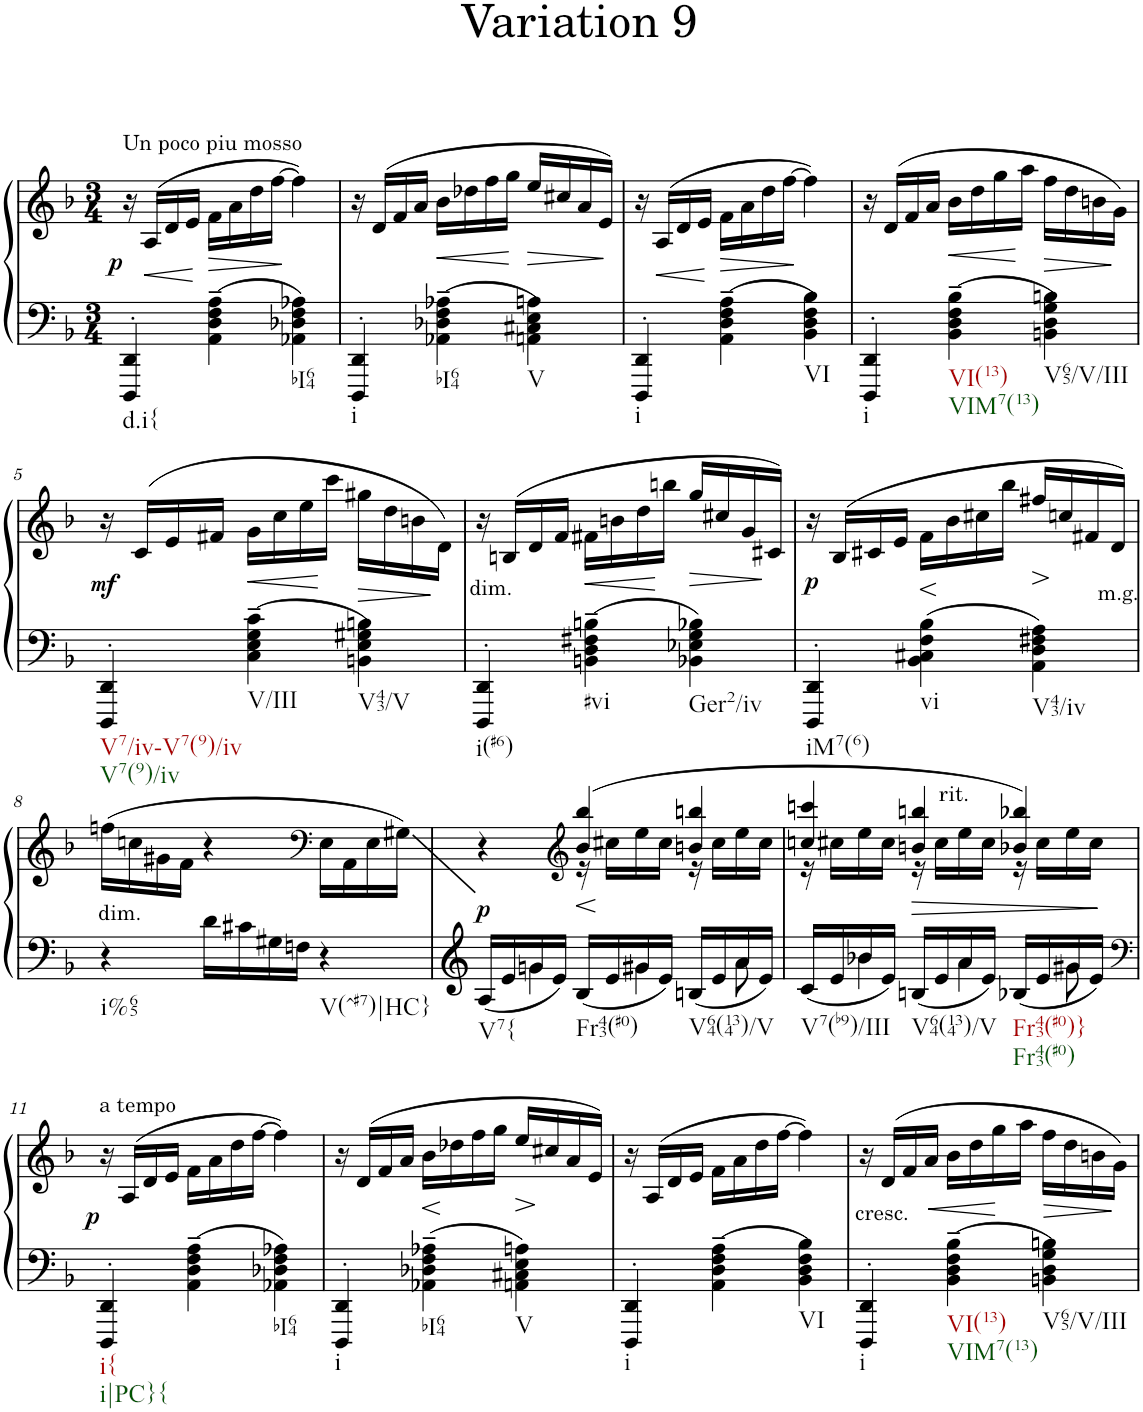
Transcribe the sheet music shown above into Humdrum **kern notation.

**kern	**kern	**dynam
*part1	*part1	*part1
*staff2	*staff1	*staff1/2
*I"Piano	*	*
*I'Pno.	*	*
*clefF4	*clefG2	*
*k[b-]	*k[b-]	*
*M3/4	*M3/4	*
=1	=1	=1
!	!LO:TX:a:t=Un poco piu mosso	!
!LO:TX:b:t=d.i{	!	!
!	!	!LO:DY:b
4DDD/'> 4DD/'>	16r	p
!	!	!LO:HP:b
.	(16A/LL	<
.	16d/	[
.	16e/JJ	.
!	!	!LO:HP:b
4AA\~ 4D\~ 4F\~ 4A\~	16f\LL	>
.	16a\	]
.	16dd\	.
.	[16ff\JJ	.
!LO:TX:b:t=bI64	!	!
4AA-X\ 4D-X\ 4F\ 4A-X\	4ff\])	.
=2	=2	=2
!LO:TX:b:t=i	!	!
4DDD/'> 4DD/'>	16r	.
.	(16d/LL	.
.	16f/	.
.	16a/JJ	.
!LO:TX:b:t=bI64	!	!
!	!	!LO:HP:b
4AA-X\~ 4D-X\~ 4F\~ 4A-X\~	16b-\LL	<
.	16dd-X\	[
.	16ff\	.
.	16gg\JJ	.
!LO:TX:b:t=V	!	!
!	!	!LO:HP:b
4AAn\ 4C#X\ 4E\ 4An\	16ee/LL	>
.	16cc#X/	]
.	16a/	.
.	16e/JJ)	.
=3	=3	=3
!LO:TX:b:t=i	!	!
4DDD/'> 4DD/'>	16r	.
!	!	!LO:HP:b
.	(16A/LL	<
.	16d/	[
.	16e/JJ	.
!	!	!LO:HP:b
4AA\~ 4D\~ 4F\~ 4A\~	16f\LL	>
.	16a\	]
.	16dd\	.
.	[16ff\JJ	.
!LO:TX:b:t=VI	!	!
4BB-\ 4D\ 4F\ 4B-\	4ff\])	.
=4	=4	=4
!LO:TX:b:t=i	!	!
4DDD/'> 4DD/'>	16r	.
.	(16d/LL	.
.	16f/	.
.	16a/JJ	.
!LO:TX:b:t=VI(13)	!	!
!LO:TX:b:t=VIM7(13)	!	!
!	!	!LO:HP:b
4BB-\~ 4D\~ 4F\~ 4B-\~	16b-\LL	<
.	16dd\	[
.	16gg\	.
.	16aa\JJ	.
!LO:TX:b:t=V65/V/III	!	!
!	!	!LO:HP:b
4BBn\ 4D\ 4G\ 4Bn\	16ff\LL	>
.	16dd\	]
.	16bn\	.
.	16g\JJ)	.
!!LO:LB:g=z
=5	=5	=5
!LO:TX:b:t=V7/iv-V7(9)/iv	!	!
!LO:TX:b:t=V7(9)/iv	!	!
!	!	!LO:DY:b
4DDD/'> 4DD/'>	16r	mf
.	(16c/LL	.
.	16e/	.
.	16f#X/JJ	.
!LO:TX:b:t=V/III	!	!
!	!	!LO:HP:b
4C\~ 4E\~ 4G\~ 4c\~	16g\LL	<
.	16cc\	[
.	16ee\	.
.	16ccc\JJ	.
!LO:TX:b:t=V43/V	!	!
!	!	!LO:HP:b
4BBn\ 4E\ 4G#X\ 4Bn\	16gg#X\LL	>
.	16dd\	]
.	16bn\	.
.	16d\JJ)	.
=6	=6	=6
!	!LO:TX:b:t=dim.	!
!LO:TX:b:t=i(#6)	!	!
4DDD/'> 4DD/'>	16r	.
.	(16Bn/LL	.
.	16d/	.
.	16f/JJ	.
!LO:TX:b:t=#vi	!	!
!	!	!LO:HP:b
4BBn\~ 4D\~ 4F#X\~ 4Bn\~	16f#X\LL	<
.	16bn\	[
.	16dd\	.
.	16bbn\JJ	.
!LO:TX:b:t=Ger2/iv	!	!
!	!	!LO:HP:b
4BB-X\ 4E-X\ 4G\ 4B-X\	16gg/LL	>
.	16cc#X/	]
.	16g/	.
.	16c#X/JJ)	.
=7	=7	=7
!LO:TX:b:t=iM7(6)	!	!
!	!	!LO:DY:b
4DDD/'> 4DD/'>	16r	p
.	(16B-/LL	.
.	16c#X/	.
.	16e/JJ	.
!LO:TX:b:t=vi	!	!
!	!	!LO:HP:b
4BB-\ 4C#X\ 4F\ 4B-\	16f\LL	<
.	16b-\	[
.	16cc#X\	.
.	16bb-\JJ	.
!LO:TX:b:t=V43/iv	!	!
!	!	!LO:HP:b
4AA\ 4D\ 4F#X\ 4A\	16ff#X/LL	>
.	16ccn/	]
.	16f#X/	.
!	!LO:TX:b:t=m.g.	!
.	16d/JJ)	.
!!LO:LB:g=z
=8	=8	=8
!	!LO:TX:b:t=dim.	!
!LO:TX:b:t=i%65	!	!
4r	(16ffn\LL	.
.	16ccn\	.
.	16g#X\	.
.	16f\JJ	.
16d\LL	4r	.
16c#X\	.	.
16G#X\	.	.
16Fn\JJ	.	.
*	*clefF4	*
!LO:TX:b:t=V(^#7)|HC}	!	!
4r	16E\LL	.
.	16AA\	.
.	16E\	.
.	16G#X\JJ)	.
=9	=9	=9
*^	*^	*
!LO:TX:b:t=V7{	!	!	!	!
!	!	!	!	!LO:DY:b
16A/LL	8ryy	4r	4ryy	p
16e/	.	.	.	.
16gn/	4g\	.	.	.
16e/JJ	.	.	.	.
*	*	*clefG2	*	*
!LO:TX:b:t=Fr43(#0)	!	!	!	!
!	!	!	!	!LO:HP:b
16B-/LL	.	(4b-/ 4bb-/	16r	<
16e/	.	.	16cc#X\LL	[
16g#X/	4g#\	.	16ee\	.
16e/JJ	.	.	16cc#\JJ	.
!LO:TX:b:t=V64(134)/V	!	!	!	!
16Bn/LL	.	4bn/ 4bbn/	16r	.
16e/	.	.	16cc#\LL	.
16a/	8a\	.	16ee\	.
16e/JJ	.	.	16cc#\JJ	.
=10	=10	=10	=10	=10
!LO:TX:b:t=V7(b9)/III	!	!	!	!
16c/LL	8ryy	4ccn/ 4cccn/	16r	.
16e/	.	.	16cc#X\LL	.
16b-X/	4b-\	.	16ee\	.
16e/JJ	.	.	16cc#\JJ	.
!LO:TX:b:t=V64(134)/V	!	!	!	!
!	!	!	!	!LO:HP:b
16Bn/LL	.	4bn/ 4bbn/	16r	>
!	!	!	!LO:TX:a:t=rit.	!
16e/	.	.	16cc#\LL	.
16a/	4a\	.	16ee\	.
16e/JJ	.	.	16cc#\JJ	.
!LO:TX:b:t=Fr43(#0)}	!	!	!	!
!LO:TX:b:t=Fr43(#0)	!	!	!	!
16B-X/LL	.	4b-X/ 4bb-X/)	16r	]
16e/	.	.	16cc#\LL	.
16g#X/	8g#\	.	16ee\	.
16e/JJ	.	.	16cc#\JJ	.
*v	*v	*	*	*
*	*v	*v	*
!!LO:LB:g=z
=11	=11	=11
*clefF4	*	*
*	*^	*
!	!LO:TX:a:t=a tempo	!	!
!LO:TX:b:t=i{	!	!	!
!LO:TX:b:t=i|PC}{	!	!	!
!	!	!	!LO:DY:b
*	*v	*v	*
4DDD/'> 4DD/'>	16r	p
.	(16A/LL	.
.	16d/	.
.	16e/JJ	.
4AA\~ 4D\~ 4F\~ 4A\~	16f\LL	.
.	16a\	.
.	16dd\	.
.	[16ff\JJ	.
!LO:TX:b:t=bI64	!	!
4AA-X\ 4D-X\ 4F\ 4A-X\	4ff\])	.
=12	=12	=12
!LO:TX:b:t=i	!	!
4DDD/'> 4DD/'>	16r	.
.	(16d/LL	.
.	16f/	.
.	16a/JJ	.
!LO:TX:b:t=bI64	!	!
!	!	!LO:HP:b
4AA-X\~ 4D-X\~ 4F\~ 4A-X\~	16b-\LL	<
.	16dd-X\	[
.	16ff\	.
.	16gg\JJ	.
!LO:TX:b:t=V	!	!
!	!	!LO:HP:b
4AAn\ 4C#X\ 4E\ 4An\	16ee/LL	>
.	16cc#X/	]
.	16a/	.
.	16e/JJ)	.
=13	=13	=13
!LO:TX:b:t=i	!	!
4DDD/'> 4DD/'>	16r	.
.	(16A/LL	.
.	16d/	.
.	16e/JJ	.
4AA\~ 4D\~ 4F\~ 4A\~	16f\LL	.
.	16a\	.
.	16dd\	.
.	[16ff\JJ	.
!LO:TX:b:t=VI	!	!
4BB-\ 4D\ 4F\ 4B-\	4ff\])	.
=14	=14	=14
!LO:TX:a:t=cresc.	!	!
!LO:TX:b:t=i	!	!
4DDD/'> 4DD/'>	16r	.
.	(16d/LL	.
.	16f/	.
.	16a/JJ	.
!LO:TX:b:t=VI(13)	!	!
!LO:TX:b:t=VIM7(13)	!	!
!	!	!LO:HP:b
4BB-\~ 4D\~ 4F\~ 4B-\~	16b-\LL	<
.	16dd\	[
.	16gg\	.
.	16aa\JJ	.
!LO:TX:b:t=V65/V/III	!	!
!	!	!LO:HP:b
4BBn\ 4D\ 4G\ 4Bn\	16ff\LL	>
.	16dd\	]
.	16bn\	.
.	16g\JJ)	.
=	=	=
*-	*-	*-
